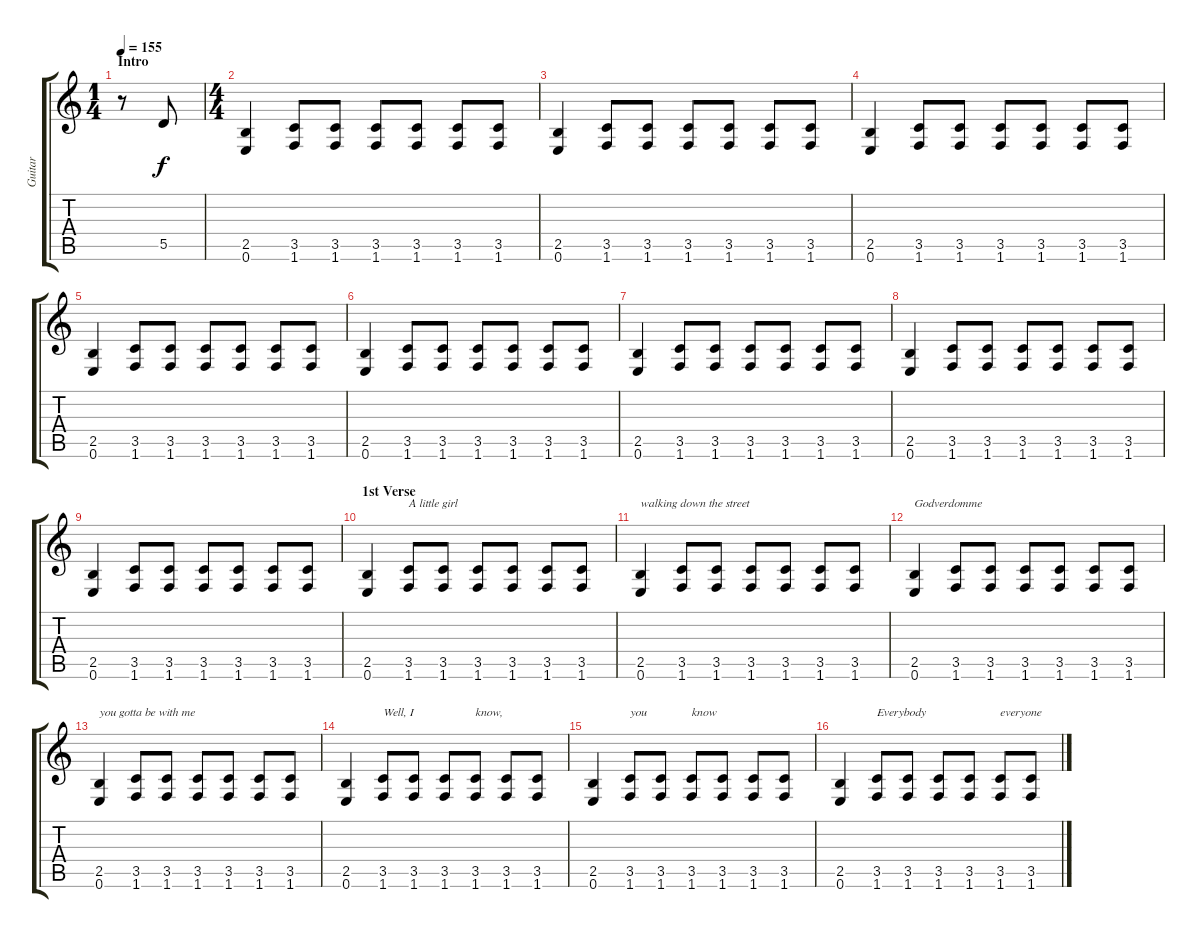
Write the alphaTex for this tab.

\track ("Guitar" "Guitar") {instrument distortionguitar}
\staff {score tabs}
\tuning (E4 B3 G3 D3 A2 E2) {hide}
\ts (1 4)
\section ("" "Intro")
\tempo 155
\clef g2
\ks c
r.8{dy f instrument distortionguitar} 5.5.8{instrument guitarharmonics} |
\ts (4 4)
(2.5 0.6).4{instrument distortionguitar} (3.5 1.6).8 (3.5 1.6).8 (3.5 1.6).8 (3.5 1.6).8 (3.5 1.6).8 (3.5 1.6).8 |
(2.5 0.6).4 (3.5 1.6).8 (3.5 1.6).8 (3.5 1.6).8 (3.5 1.6).8 (3.5 1.6).8 (3.5 1.6).8 |
(2.5 0.6).4 (3.5 1.6).8 (3.5 1.6).8 (3.5 1.6).8 (3.5 1.6).8 (3.5 1.6).8 (3.5 1.6).8 |
(2.5 0.6).4 (3.5 1.6).8 (3.5 1.6).8 (3.5 1.6).8 (3.5 1.6).8 (3.5 1.6).8 (3.5 1.6).8 |
(2.5 0.6).4 (3.5 1.6).8 (3.5 1.6).8 (3.5 1.6).8 (3.5 1.6).8 (3.5 1.6).8 (3.5 1.6).8 |
(2.5 0.6).4 (3.5 1.6).8 (3.5 1.6).8 (3.5 1.6).8 (3.5 1.6).8 (3.5 1.6).8 (3.5 1.6).8 |
(2.5 0.6).4 (3.5 1.6).8 (3.5 1.6).8 (3.5 1.6).8 (3.5 1.6).8 (3.5 1.6).8 (3.5 1.6).8 |
(2.5 0.6).4 (3.5 1.6).8 (3.5 1.6).8 (3.5 1.6).8 (3.5 1.6).8 (3.5 1.6).8 (3.5 1.6).8 |
\section ("" "1st Verse")
(2.5 0.6).4 (3.5 1.6).8{txt "A little girl"} (3.5 1.6).8 (3.5 1.6).8 (3.5 1.6).8 (3.5 1.6).8 (3.5 1.6).8 |
(2.5 0.6).4{txt "walking down the street"} (3.5 1.6).8 (3.5 1.6).8 (3.5 1.6).8 (3.5 1.6).8 (3.5 1.6).8 (3.5 1.6).8 |
(2.5 0.6).4{txt "Godverdomme"} (3.5 1.6).8 (3.5 1.6).8 (3.5 1.6).8 (3.5 1.6).8 (3.5 1.6).8 (3.5 1.6).8 |
(2.5 0.6).4{txt "you gotta be with me"} (3.5 1.6).8 (3.5 1.6).8 (3.5 1.6).8 (3.5 1.6).8 (3.5 1.6).8 (3.5 1.6).8 |
(2.5 0.6).4 (3.5 1.6).8{txt "Well, I"} (3.5 1.6).8 (3.5 1.6).8 (3.5 1.6).8{txt "know,"} (3.5 1.6).8 (3.5 1.6).8 |
(2.5 0.6).4 (3.5 1.6).8{txt "you "} (3.5 1.6).8 (3.5 1.6).8{txt "know"} (3.5 1.6).8 (3.5 1.6).8 (3.5 1.6).8 |
(2.5 0.6).4 (3.5 1.6).8{txt "Everybody"} (3.5 1.6).8 (3.5 1.6).8 (3.5 1.6).8 (3.5 1.6).8{txt "everyone"} (3.5 1.6).8
